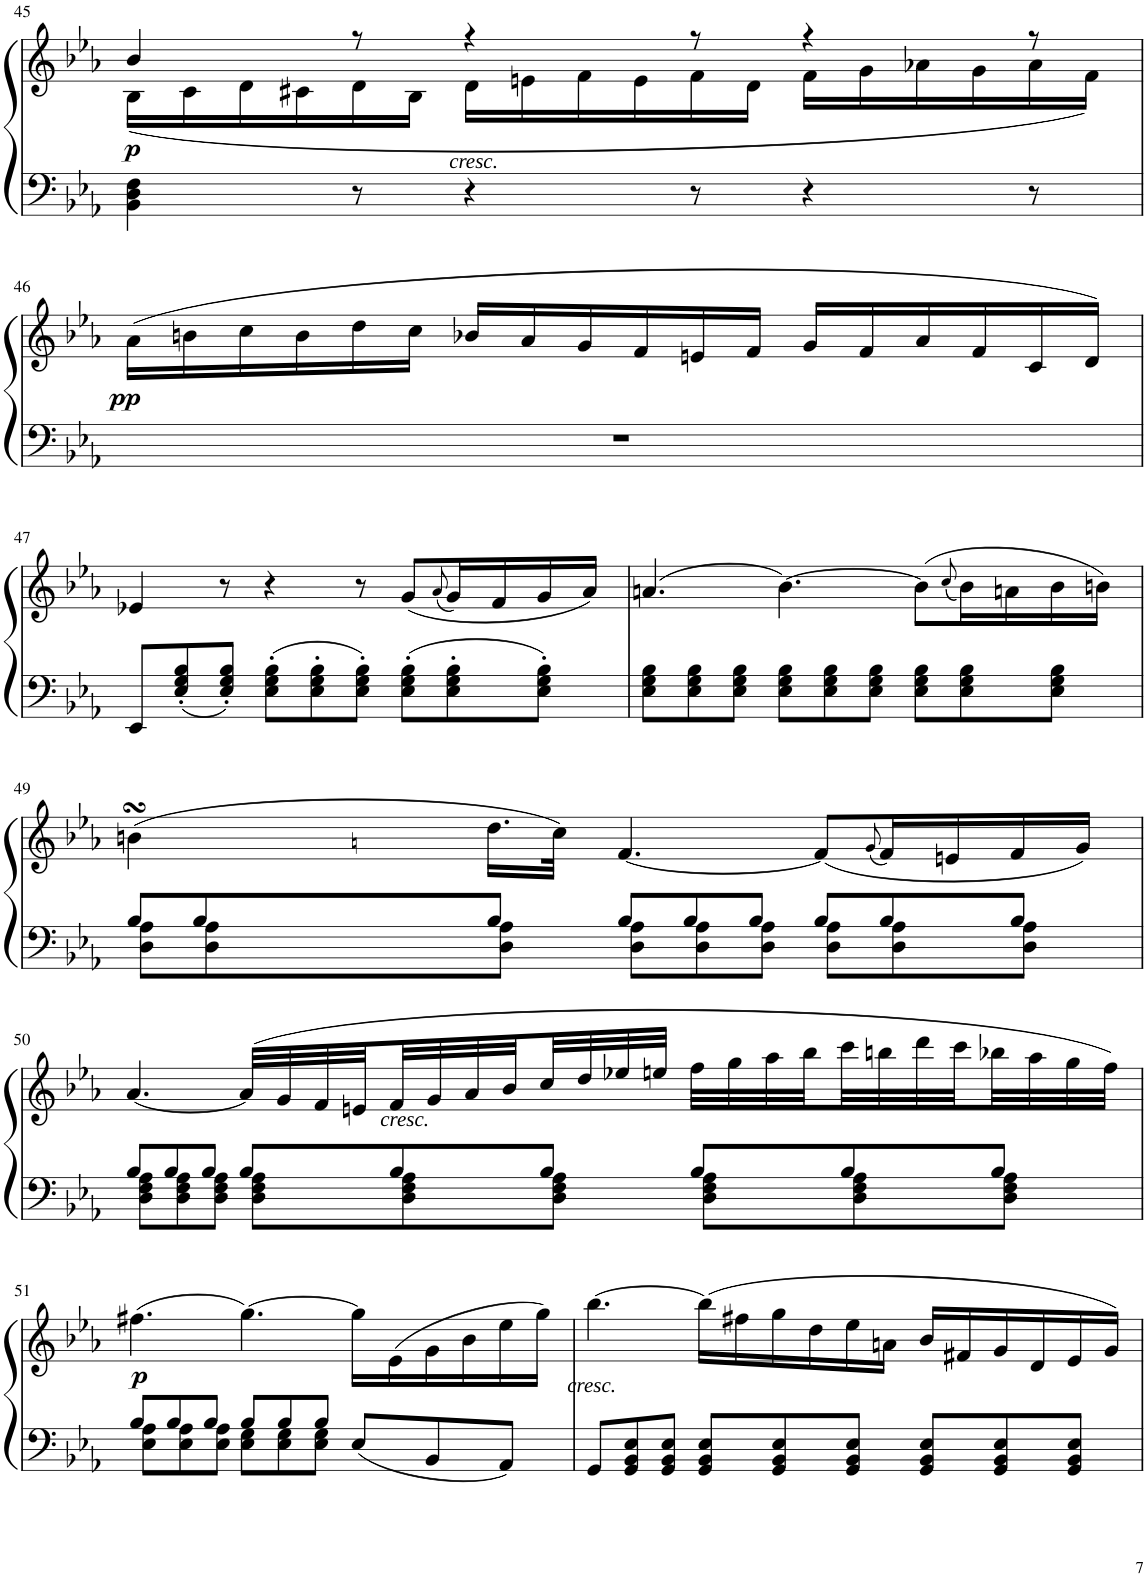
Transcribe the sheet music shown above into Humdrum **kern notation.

**kern	**kern	**dynam
*part1	*part1	*part1
*staff2	*staff1	*staff1/2
*I"Piano	*	*
*I'Pno	*	*
!!LO:PB:g=z
*clefF4	*clefG2	*
*k[b-e-a-]	*k[b-e-a-]	*
*M9/8	*M9/8	*
=45	=45	=45
*	*^	*
!	!	!	!LO:DY:b
4BB-\ 4D\ 4F\	4b-/	(16B-\LL	p
.	.	16c\	.
.	.	16d\	.
.	.	16c#X\	.
8r	8r	16d\	.
.	.	16B-\JJ	.
!	!	!	!LO:DY:b
4r	4r	16d\LL	other-dynamics
.	.	16en\	.
.	.	16f\	.
.	.	16e\	.
8r	8r	16f\	.
.	.	16d\JJ	.
4r	4r	16f\LL	.
.	.	16g\	.
.	.	16a-X\	.
.	.	16g\	.
8r	8r	16a-\	.
.	.	16f\JJ)	.
!!LO:LB:g=z
=46	=46	=46	=46
!	!	!	!LO:DY:b
*	*v	*v	*
8%9r	(16a-\LL	pp
.	16bn\	.
.	16cc\	.
.	16b\	.
.	16dd\	.
.	16cc\JJ	.
.	16b-X/LL	.
.	16a-/	.
.	16g/	.
.	16f/	.
.	16en/	.
.	16f/JJ	.
.	16g/LL	.
.	16f/	.
.	16a-/	.
.	16f/	.
.	16c/	.
.	16d/JJ)	.
!!LO:LB:g=z
=47	=47	=47
8EE-/L	4e-X/	.
8E-/' 8G/' 8B-/'	.	.
8E-/' 8G/' 8B-/'J	8r	.
8E-\' 8G\' 8B-\'L	4r	.
8E-\' 8G\' 8B-\'	.	.
8E-\' 8G\' 8B-\'J	8r	.
8E-\' 8G\' 8B-\'L	(8g/L	.
.	(8qa-/	.
8E-\' 8G\' 8B-\'	16g/L)	.
.	16f/	.
8E-\' 8G\' 8B-\'J	16g/	.
.	16a-/JJ)	.
=48	=48	=48
8E-\ 8G\ 8B-\L	(4.an/	.
8E-\ 8G\ 8B-\	.	.
8E-\ 8G\ 8B-\J	.	.
8E-\ 8G\ 8B-\L	[4.b-\)	.
8E-\ 8G\ 8B-\	.	.
8E-\ 8G\ 8B-\J	.	.
8E-\ 8G\ 8B-\L	(8b-\L]	.
.	(8qcc/	.
8E-\ 8G\ 8B-\	16b-\L)	.
.	16an\	.
8E-\ 8G\ 8B-\J	16b-\	.
.	16bn\JJ)	.
!!LO:LB:g=z
=49	=49	=49
*^	*^	*
8B-/L	8D\ 8A-\L	(4bnsSsS\	8.ryy	.
8B-/	8D\ 8A-\	.	.	.
.	.	.	64cc!	.
.	.	.	64b-X!	.
.	.	.	64an!	.
.	.	.	64b-!	.
8B-/J	8D\ 8A-\J	16.dd\LL	2..ryy	.
.	.	32cc\JJk)	.	.
8B-/L	8D\ 8A-\L	[4.f/	.	.
8B-/	8D\ 8A-\	.	.	.
8B-/J	8D\ 8A-\J	.	.	.
8B-/L	8D\ 8A-\L	(8f/L]	.	.
.	.	(8qg/	.	.
8B-/	8D\ 8A-\	16f/L)	.	.
.	.	16en/	.	.
8B-/J	8D\ 8A-\J	16f/	.	.
.	.	16g/JJ)	.	.
*	*	*v	*v	*
!!LO:LB:g=z
=50	=50	=50	=50
8B-/L	8D\ 8F\ 8A-\L	[4.a-/	.
8B-/	8D\ 8F\ 8A-\	.	.
8B-/J	8D\ 8F\ 8A-\J	.	.
8B-/L	8D\ 8F\ 8A-\L	(32a-/LLL]	.
.	.	32g/	.
.	.	32f/	.
.	.	32en/	.
!	!	!	!LO:DY:b
8B-/	8D\ 8F\ 8A-\	32f/	other-dynamics
.	.	32g/	.
.	.	32a-/	.
.	.	32b-/	.
8B-/J	8D\ 8F\ 8A-\J	32cc/	.
.	.	32dd/	.
.	.	32ee-X/	.
.	.	32een/JJJ	.
8B-/L	8D\ 8F\ 8A-\L	32ff\LLL	.
.	.	32gg\	.
.	.	32aa-\	.
.	.	32bb-\	.
8B-/	8D\ 8F\ 8A-\	32ccc\	.
.	.	32bbn\	.
.	.	32ddd\	.
.	.	32ccc\	.
8B-/J	8D\ 8F\ 8A-\J	32bb-X\	.
.	.	32aa-\	.
.	.	32gg\	.
.	.	32ff\JJJ)	.
!!LO:LB:g=z
=51	=51	=51	=51
!	!	!	!LO:DY:b
8B-/L	8E-\ 8A-\L	(4.ff#X\	p
8B-/	8E-\ 8A-\	.	.
8B-/J	8E-\ 8A-\J	.	.
8B-/L	8E-\ 8G\L	[4.gg\)	.
8B-/	8E-\ 8G\	.	.
8B-/J	8E-\ 8G\J	.	.
8E-/L	4.ryy	16gg\LL]	.
.	.	(16e-\	.
8BB-/	.	16g\	.
.	.	16b-\	.
8AA-/J	.	16ee-\	.
.	.	16gg\JJ)	.
*v	*v	*	*
=52	=52	=52
!	!	!LO:DY:b
8GG/L	[4.bb-\	other-dynamics
8GG/ 8BB-/ 8E-/	.	.
8GG/ 8BB-/ 8E-/J	.	.
8GG/ 8BB-/ 8E-/L	(16bb-\LL]	.
.	16ff#X\	.
8GG/ 8BB-/ 8E-/	16gg\	.
.	16dd\	.
8GG/ 8BB-/ 8E-/J	16ee-\	.
.	16an\JJ	.
8GG/ 8BB-/ 8E-/L	16b-/LL	.
.	16f#X/	.
8GG/ 8BB-/ 8E-/	16g/	.
.	16d/	.
8GG/ 8BB-/ 8E-/J	16e-/	.
.	16g/JJ)	.
=	=	=
*-	*-	*-
